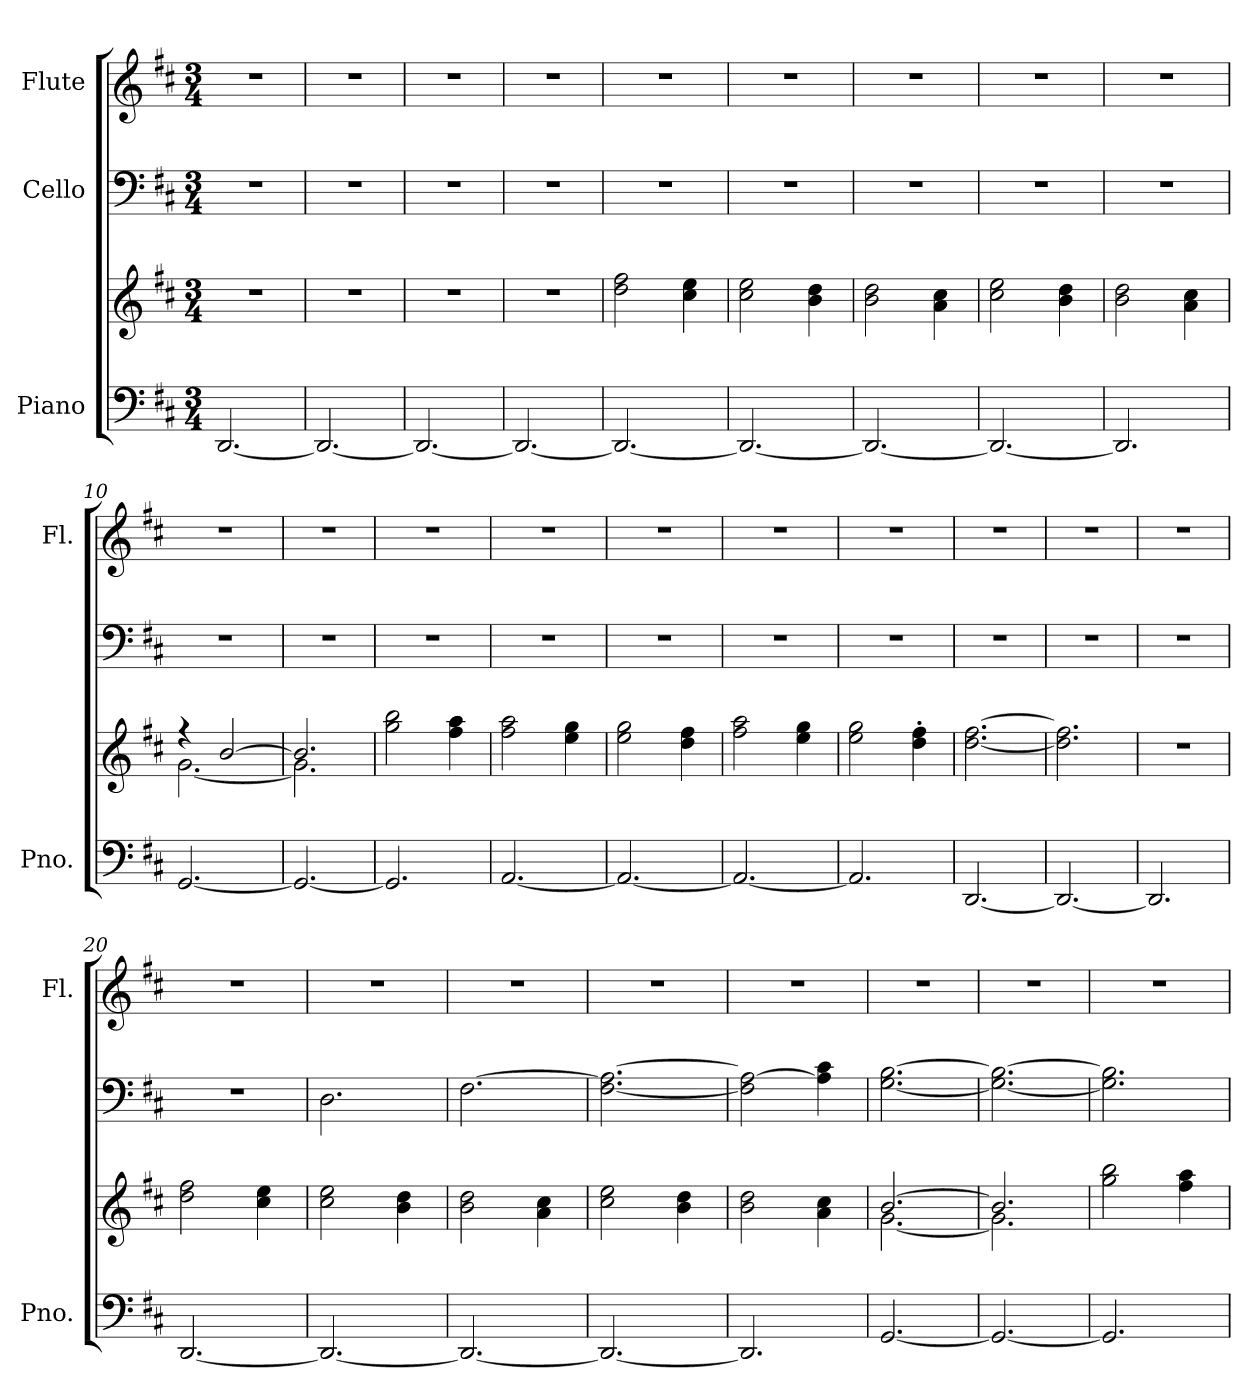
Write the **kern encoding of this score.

**kern	**kern	**kern	**kern
*part3	*part3	*part2	*part1
*staff4	*staff3	*staff2	*staff1
*I"Piano	*	*I"Cello	*I"Flute
*I'Pno.	*	*	*I'Fl.
*clefF4	*clefG2	*clefF4	*clefG2
*k[f#c#]	*k[f#c#]	*k[f#c#]	*k[f#c#]
*M3/4	*M3/4	*M3/4	*M3/4
=1	=1	=1	=1
[2.DD/	2.r	2.r	2.r
=2	=2	=2	=2
2.DD/_	2.r	2.r	2.r
=3	=3	=3	=3
2.DD/_	2.r	2.r	2.r
=4	=4	=4	=4
2.DD/_	2.r	2.r	2.r
=5	=5	=5	=5
2.DD/_	2dd\ 2ff#\	2.r	2.r
.	4cc#\ 4ee\	.	.
=6	=6	=6	=6
2.DD/_	2cc#\ 2ee\	2.r	2.r
.	4b\ 4dd\	.	.
=7	=7	=7	=7
2.DD/_	2b\ 2dd\	2.r	2.r
.	4a\ 4cc#\	.	.
=8	=8	=8	=8
2.DD/_	2cc#\ 2ee\	2.r	2.r
.	4b\ 4dd\	.	.
=9	=9	=9	=9
2.DD/]	2b\ 2dd\	2.r	2.r
.	4a\ 4cc#\	.	.
=10	=10	=10	=10
*	*^	*	*
[2.GG/	4r	[2.g\	2.r	2.r
.	[2b/	.	.	.
=11	=11	=11	=11	=11
2.GG/_	2.b/]	2.g\]	2.r	2.r
*	*v	*v	*	*
=12	=12	=12	=12
2.GG/]	2gg\ 2bb\	2.r	2.r
.	4ff#\ 4aa\	.	.
=13	=13	=13	=13
[2.AA/	2ff#\ 2aa\	2.r	2.r
.	4ee\ 4gg\	.	.
=14	=14	=14	=14
2.AA/_	2ee\ 2gg\	2.r	2.r
.	4dd\ 4ff#\	.	.
!!LO:LB:g=z
=15	=15	=15	=15
2.AA/_	2ff#\ 2aa\	2.r	2.r
.	4ee\ 4gg\	.	.
=16	=16	=16	=16
2.AA/]	2ee\ 2gg\	2.r	2.r
.	4dd\' 4ff#\'	.	.
=17	=17	=17	=17
[2.DD/	[2.dd\ [2.ff#\	2.r	2.r
=18	=18	=18	=18
2.DD/_	2.dd\] 2.ff#\]	2.r	2.r
=19	=19	=19	=19
2.DD/]	2.r	2.r	2.r
=20	=20	=20	=20
[2.DD/	2dd\ 2ff#\	2.r	2.r
.	4cc#\ 4ee\	.	.
=21	=21	=21	=21
2.DD/_	2cc#\ 2ee\	2.D\	2.r
.	4b\ 4dd\	.	.
=22	=22	=22	=22
2.DD/_	2b\ 2dd\	[2.F#\	2.r
.	4a\ 4cc#\	.	.
=23	=23	=23	=23
2.DD/_	2cc#\ 2ee\	2.F#\_ [2.A\	2.r
.	4b\ 4dd\	.	.
=24	=24	=24	=24
2.DD/]	2b\ 2dd\	2F#\] 2A\_	2.r
.	4a\ 4cc#\	4A\] 4c#\	.
=25	=25	=25	=25
*	*^	*	*
[2.GG/	[2.b/	[2.g\	[2.G\ [2.B\	2.r
=26	=26	=26	=26	=26
2.GG/_	2.b/]	2.g\]	2.G\_ 2.B\_	2.r
*	*v	*v	*	*
=27	=27	=27	=27
2.GG/]	2gg\ 2bb\	2.G\] 2.B\]	2.r
.	4ff#\ 4aa\	.	.
=	=	=	=
*-	*-	*-	*-
